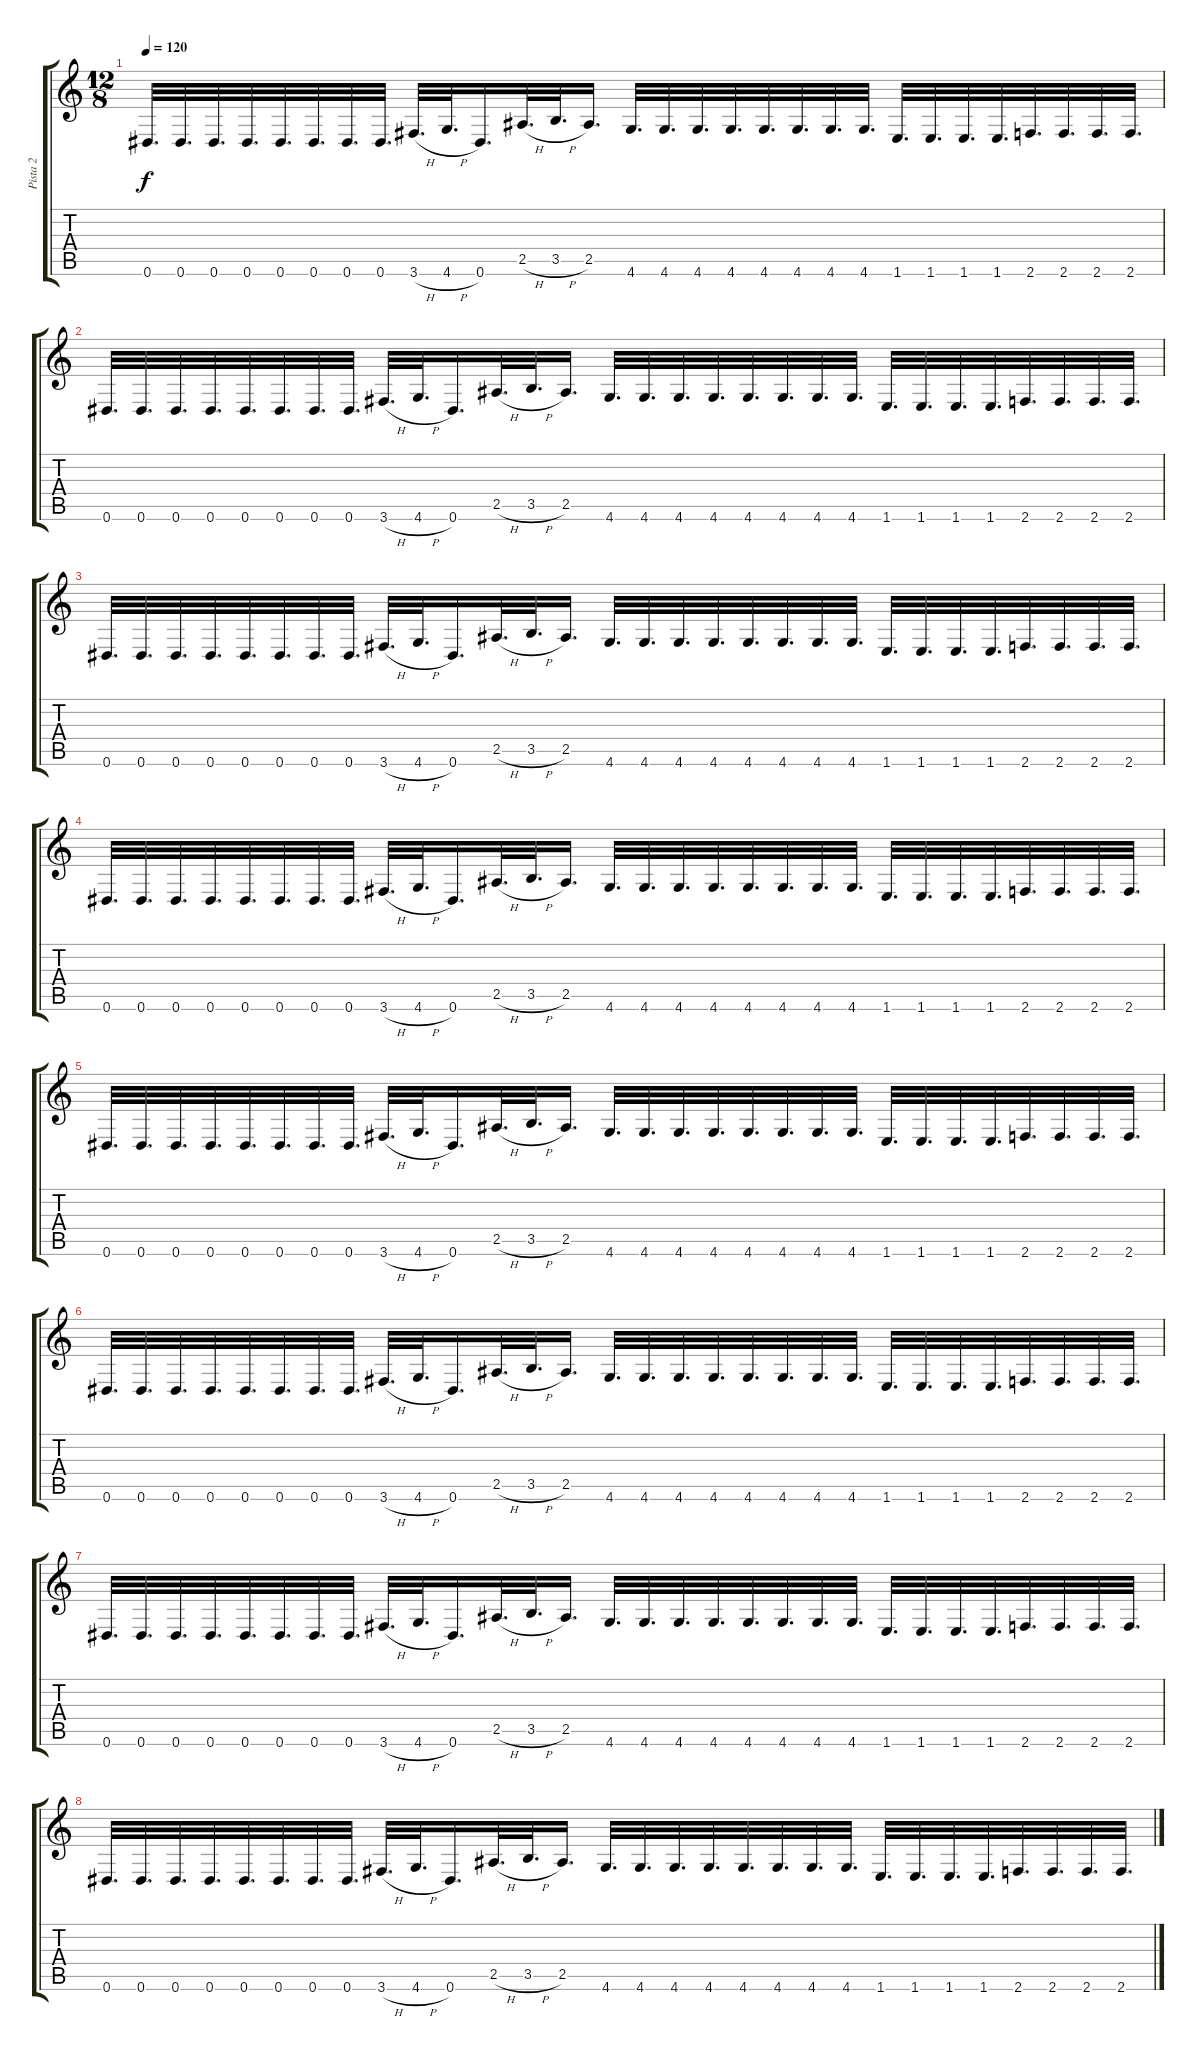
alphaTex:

\track ("Pista 2" "Pista 2") {instrument distortionguitar}
\staff {score tabs}
\tuning (Eb4 Bb3 Gb3 Db3 Ab2 Eb2) {hide}
\ts (12 8)
\tempo 120
\clef g2
\ks c
0.6.32{d dy f} 0.6.32{d} 0.6.32{d} 0.6.32{d} 0.6.32{d} 0.6.32{d} 0.6.32{d} 0.6.32{d} 3.6{h}.32{d} 4.6{h}.32{d} 0.6.16{d} 2.5{h}.32{d} 3.5{h}.32{d} 2.5.16{d} 4.6.32{d} 4.6.32{d} 4.6.32{d} 4.6.32{d} 4.6.32{d} 4.6.32{d} 4.6.32{d} 4.6.32{d} 1.6.32{d} 1.6.32{d} 1.6.32{d} 1.6.32{d} 2.6.32{d} 2.6.32{d} 2.6.32{d} 2.6.32{d} |
0.6.32{d} 0.6.32{d} 0.6.32{d} 0.6.32{d} 0.6.32{d} 0.6.32{d} 0.6.32{d} 0.6.32{d} 3.6{h}.32{d} 4.6{h}.32{d} 0.6.16{d} 2.5{h}.32{d} 3.5{h}.32{d} 2.5.16{d} 4.6.32{d} 4.6.32{d} 4.6.32{d} 4.6.32{d} 4.6.32{d} 4.6.32{d} 4.6.32{d} 4.6.32{d} 1.6.32{d} 1.6.32{d} 1.6.32{d} 1.6.32{d} 2.6.32{d} 2.6.32{d} 2.6.32{d} 2.6.32{d} |
0.6.32{d} 0.6.32{d} 0.6.32{d} 0.6.32{d} 0.6.32{d} 0.6.32{d} 0.6.32{d} 0.6.32{d} 3.6{h}.32{d} 4.6{h}.32{d} 0.6.16{d} 2.5{h}.32{d} 3.5{h}.32{d} 2.5.16{d} 4.6.32{d} 4.6.32{d} 4.6.32{d} 4.6.32{d} 4.6.32{d} 4.6.32{d} 4.6.32{d} 4.6.32{d} 1.6.32{d} 1.6.32{d} 1.6.32{d} 1.6.32{d} 2.6.32{d} 2.6.32{d} 2.6.32{d} 2.6.32{d} |
0.6.32{d} 0.6.32{d} 0.6.32{d} 0.6.32{d} 0.6.32{d} 0.6.32{d} 0.6.32{d} 0.6.32{d} 3.6{h}.32{d} 4.6{h}.32{d} 0.6.16{d} 2.5{h}.32{d} 3.5{h}.32{d} 2.5.16{d} 4.6.32{d} 4.6.32{d} 4.6.32{d} 4.6.32{d} 4.6.32{d} 4.6.32{d} 4.6.32{d} 4.6.32{d} 1.6.32{d} 1.6.32{d} 1.6.32{d} 1.6.32{d} 2.6.32{d} 2.6.32{d} 2.6.32{d} 2.6.32{d} |
0.6.32{d} 0.6.32{d} 0.6.32{d} 0.6.32{d} 0.6.32{d} 0.6.32{d} 0.6.32{d} 0.6.32{d} 3.6{h}.32{d} 4.6{h}.32{d} 0.6.16{d} 2.5{h}.32{d} 3.5{h}.32{d} 2.5.16{d} 4.6.32{d} 4.6.32{d} 4.6.32{d} 4.6.32{d} 4.6.32{d} 4.6.32{d} 4.6.32{d} 4.6.32{d} 1.6.32{d} 1.6.32{d} 1.6.32{d} 1.6.32{d} 2.6.32{d} 2.6.32{d} 2.6.32{d} 2.6.32{d} |
0.6.32{d} 0.6.32{d} 0.6.32{d} 0.6.32{d} 0.6.32{d} 0.6.32{d} 0.6.32{d} 0.6.32{d} 3.6{h}.32{d} 4.6{h}.32{d} 0.6.16{d} 2.5{h}.32{d} 3.5{h}.32{d} 2.5.16{d} 4.6.32{d} 4.6.32{d} 4.6.32{d} 4.6.32{d} 4.6.32{d} 4.6.32{d} 4.6.32{d} 4.6.32{d} 1.6.32{d} 1.6.32{d} 1.6.32{d} 1.6.32{d} 2.6.32{d} 2.6.32{d} 2.6.32{d} 2.6.32{d} |
0.6.32{d} 0.6.32{d} 0.6.32{d} 0.6.32{d} 0.6.32{d} 0.6.32{d} 0.6.32{d} 0.6.32{d} 3.6{h}.32{d} 4.6{h}.32{d} 0.6.16{d} 2.5{h}.32{d} 3.5{h}.32{d} 2.5.16{d} 4.6.32{d} 4.6.32{d} 4.6.32{d} 4.6.32{d} 4.6.32{d} 4.6.32{d} 4.6.32{d} 4.6.32{d} 1.6.32{d} 1.6.32{d} 1.6.32{d} 1.6.32{d} 2.6.32{d} 2.6.32{d} 2.6.32{d} 2.6.32{d} |
0.6.32{d} 0.6.32{d} 0.6.32{d} 0.6.32{d} 0.6.32{d} 0.6.32{d} 0.6.32{d} 0.6.32{d} 3.6{h}.32{d} 4.6{h}.32{d} 0.6.16{d} 2.5{h}.32{d} 3.5{h}.32{d} 2.5.16{d} 4.6.32{d} 4.6.32{d} 4.6.32{d} 4.6.32{d} 4.6.32{d} 4.6.32{d} 4.6.32{d} 4.6.32{d} 1.6.32{d} 1.6.32{d} 1.6.32{d} 1.6.32{d} 2.6.32{d} 2.6.32{d} 2.6.32{d} 2.6.32{d}
